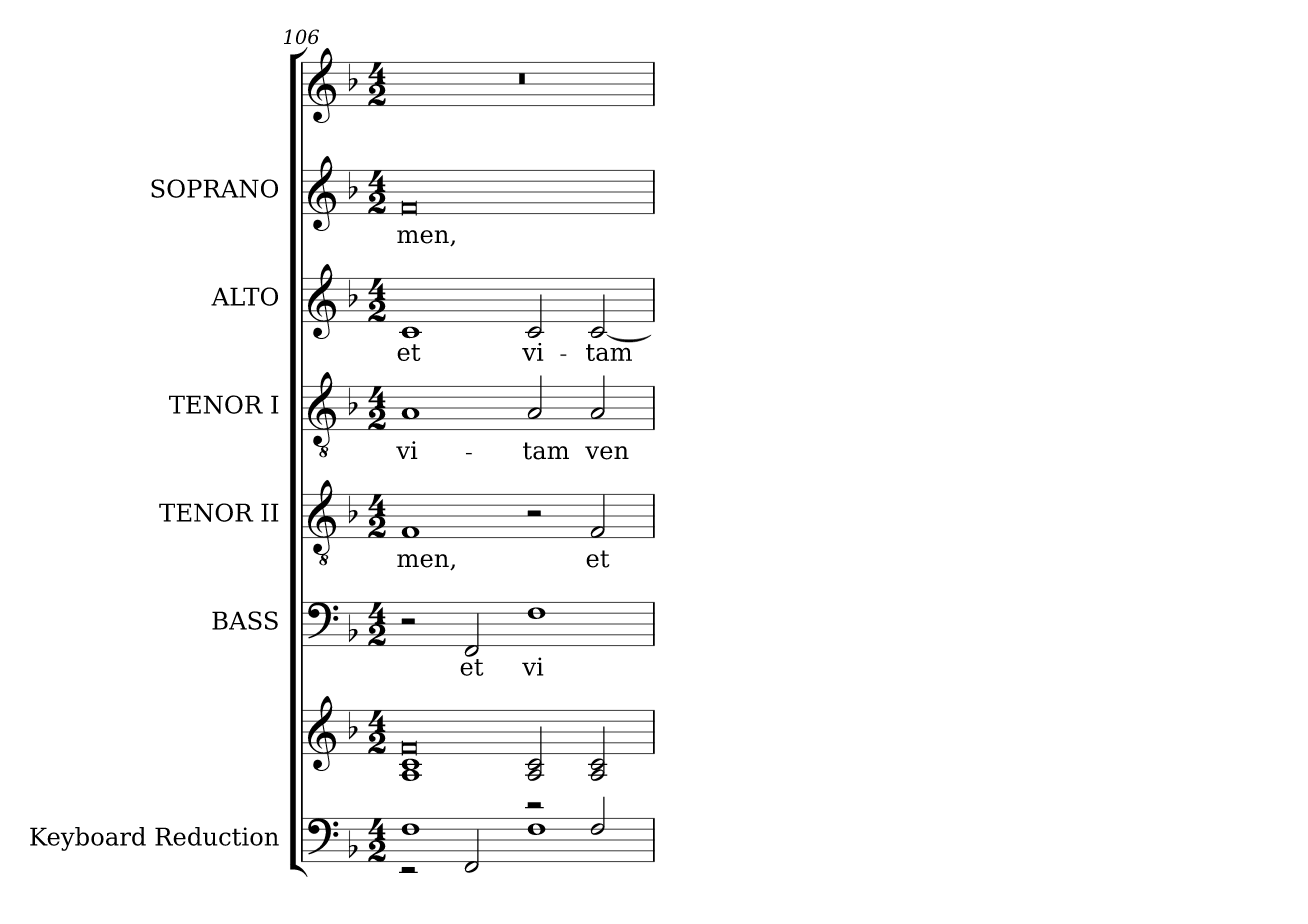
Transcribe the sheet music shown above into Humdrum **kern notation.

**kern	**kern	**kern	**text	**kern	**text	**kern	**text	**kern	**text	**kern	**text	**kern
*part7	*part7	*part6	*part6	*part5	*part5	*part4	*part4	*part3	*part3	*part2	*part2	*part1
*staff8	*staff7	*staff6	*staff6	*staff5	*staff5	*staff4	*staff4	*staff3	*staff3	*staff2	*staff2	*staff1
*I"Keyboard Reduction	*	*I"BASS	*	*I"TENOR II	*	*I"TENOR I	*	*I"ALTO	*	*I"SOPRANO	*	*
*I'Reduc.	*	*I'B.	*	*I'T. II	*	*I'T. I	*	*I'A.	*	*I'S.	*	*
*clefF4	*clefG2	*clefF4	*	*clefGv2	*	*clefGv2	*	*clefG2	*	*clefG2	*	*clefG2
*	*	*	*	*ITrd7c12	*	*ITrd7c12	*	*	*	*	*	*
*k[b-]	*k[b-]	*k[b-]	*	*k[b-]	*	*k[b-]	*	*k[b-]	*	*k[b-]	*	*k[b-]
*F:	*F:	*F:	*	*F:	*	*F:	*	*F:	*	*F:	*	*F:
*M4/2	*M4/2	*M4/2	*	*M4/2	*	*M4/2	*	*M4/2	*	*M4/2	*	*M4/2
=106	=106	=106	=106	=106	=106	=106	=106	=106	=106	=106	=106	=106
*^	*^	*	*	*	*	*	*	*	*	*	*	*
!	!	!	!	!	!	!	!LO:LY:b:color=#000000	!	!	!	!	!	!	!
!	!	!	!	!	!	!	!	!	!LO:LY:b:color=#000000	!	!	!	!	!
!	!	!	!	!	!	!	!	!	!	!	!LO:LY:b:color=#000000	!	!	!
!	!	!	!	!	!	!	!	!	!	!	!	!	!LO:LY:b:color=#000000	!LO:N:vis=1
1Fi	2r	0fi	1Ai 1ci	2r	.	1FFi	-men,	1AAi	vi-	1ci	et	0fi	-men,	0r
!	!	!	!	!	!LO:LY:b:color=#000000	!	!	!	!	!	!	!	!	!
.	2FFi/	.	.	2FFi/	et	.	.	.	.	.	.	.	.	.
!	!	!	!	!	!LO:LY:b:color=#000000	!	!	!	!	!	!	!	!	!
!	!	!	!	!	!	!	!	!	!LO:LY:b:color=#000000	!	!	!	!	!
!	!	!	!	!	!	!	!	!	!	!	!LO:LY:b:color=#000000	!	!	!
2r	1Fi	.	2Ai/ 2ci	1Fi	vi-	2r	.	2AAi/	-tam	2ci/	vi-	.	.	.
!	!	!	!	!	!	!	!LO:LY:b:color=#000000	!	!	!	!	!	!	!
!	!	!	!	!	!	!	!	!	!LO:LY:b:color=#000000	!	!	!	!	!
!	!	!	!	!	!	!	!	!	!	!	!LO:LY:b:color=#000000	!	!	!
2Fi/	.	.	2Ai/ 2ci	.	.	2FFi/	et	2AAi/	ven-	[2ci/	-tam	.	.	.
*v	*v	*	*	*	*	*	*	*	*	*	*	*	*	*
*	*v	*v	*	*	*	*	*	*	*	*	*	*	*
=	=	=	=	=	=	=	=	=	=	=	=	=
*-	*-	*-	*-	*-	*-	*-	*-	*-	*-	*-	*-	*-
